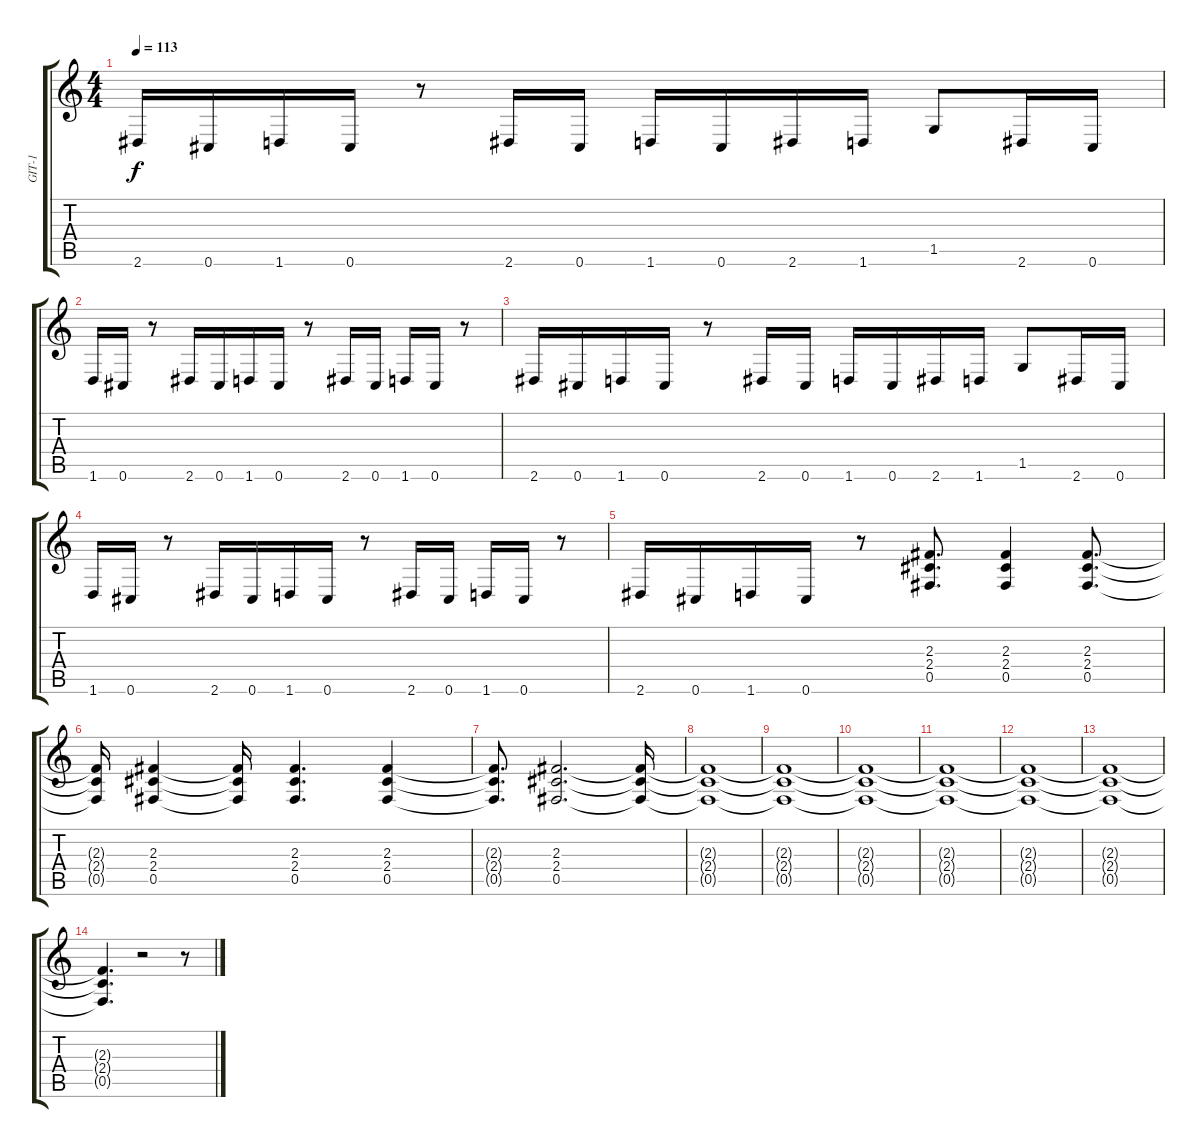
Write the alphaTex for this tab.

\track ("GIT-1" "GIT-1") {instrument distortionguitar}
\staff {score tabs}
\tuning (Db4 Ab3 E3 B2 Gb2 Db2) {hide}
\ts (4 4)
\tempo 113
\clef g2
\ks c
2.6.16{dy f} 0.6.16 1.6.16 0.6.16 r.8 2.6.16 0.6.16 1.6.16 0.6.16 2.6.16 1.6.16 1.5.8 2.6.16 0.6.16 |
1.6.16 0.6.16 r.8 2.6.16 0.6.16 1.6.16 0.6.16 r.8 2.6.16 0.6.16 1.6.16 0.6.16 r.8 |
2.6.16 0.6.16 1.6.16 0.6.16 r.8 2.6.16 0.6.16 1.6.16 0.6.16 2.6.16 1.6.16 1.5.8 2.6.16 0.6.16 |
1.6.16 0.6.16 r.8 2.6.16 0.6.16 1.6.16 0.6.16 r.8 2.6.16 0.6.16 1.6.16 0.6.16 r.8 |
2.6.16 0.6.16 1.6.16 0.6.16 r.8 (2.3 2.4 0.5).8{d} (2.3 2.4 0.5).4 (2.3 2.4 0.5).8{d} |
(2.3{t} 2.4{t} 0.5{t}).16 (2.3 2.4 0.5).4 (2.3{t} 2.4{t} 0.5{t}).16 (2.3 2.4 0.5).4{d} (2.3 2.4 0.5).4 |
(2.3{t} 2.4{t} 0.5{t}).8{d} (2.3 2.4 0.5).2{d} (2.3{t} 2.4{t} 0.5{t}).16 |
(2.3{t} 2.4{t} 0.5{t}).1 |
(2.3{t} 2.4{t} 0.5{t}).1 |
(2.3{t} 2.4{t} 0.5{t}).1 |
(2.3{t} 2.4{t} 0.5{t}).1 |
(2.3{t} 2.4{t} 0.5{t}).1 |
(2.3{t} 2.4{t} 0.5{t}).1 |
(2.3{t} 2.4{t} 0.5{t}).4{d} r.2 r.8
